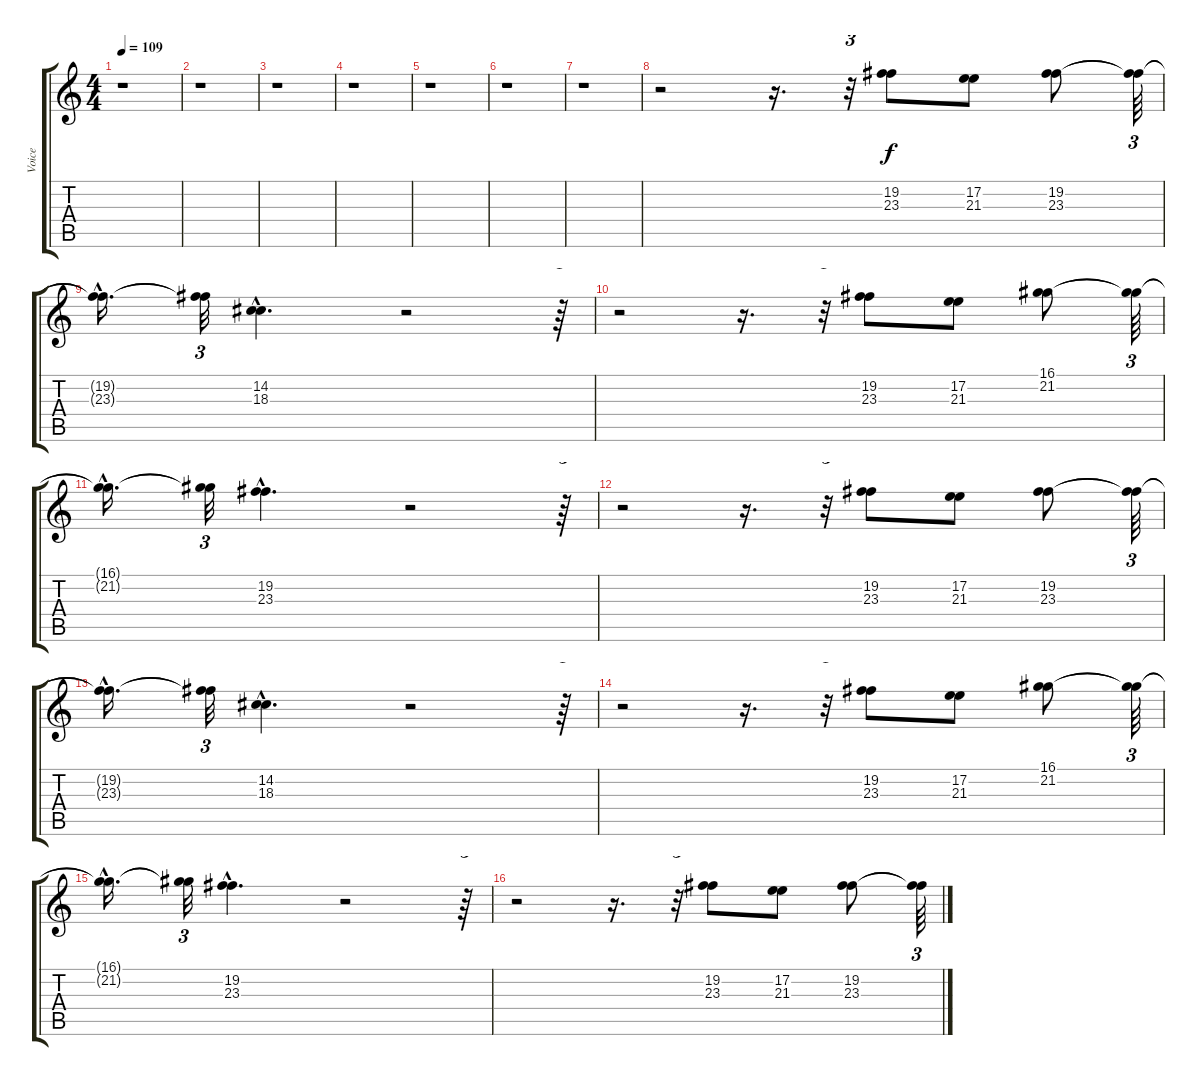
\track ("Voice" "Voice") {instrument synthbrass1}
\staff {score tabs}
\tuning (E4 B3 G3 D3 A2 E2) {hide}
\ts (4 4)
\tempo 109
\clef g2
\ks c
r.1{dy f} |
r.1 |
r.1 |
r.1 |
r.1 |
r.1 |
r.1 |
r.2 r.16{d} r.32{tu (3 2)} (19.2 23.3).8 (17.2 21.3).8 (19.2 23.3).8 (19.2{t} 23.3{t}).64{tu (3 2)} |
(19.2{hac t} 23.3{hac t}).16{d} (19.2{t} 23.3{t}).32{tu (3 2)} (14.2{hac} 18.3{hac}).4{d} r.2 r.64{tu (3 2)} |
r.2 r.16{d} r.32{tu (3 2)} (19.2 23.3).8 (17.2 21.3).8 (16.1 21.2).8 (16.1{t} 21.2{t}).64{tu (3 2)} |
(16.1{hac t} 21.2{hac t}).16{d} (16.1{t} 21.2{t}).32{tu (3 2)} (19.2{hac} 23.3{hac}).4{d} r.2 r.64{tu (3 2)} |
r.2 r.16{d} r.32{tu (3 2)} (19.2 23.3).8 (17.2 21.3).8 (19.2 23.3).8 (19.2{t} 23.3{t}).64{tu (3 2)} |
(19.2{hac t} 23.3{hac t}).16{d} (19.2{t} 23.3{t}).32{tu (3 2)} (14.2{hac} 18.3{hac}).4{d} r.2 r.64{tu (3 2)} |
r.2 r.16{d} r.32{tu (3 2)} (19.2 23.3).8 (17.2 21.3).8 (16.1 21.2).8 (16.1{t} 21.2{t}).64{tu (3 2)} |
(16.1{hac t} 21.2{hac t}).16{d} (16.1{t} 21.2{t}).32{tu (3 2)} (19.2{hac} 23.3{hac}).4{d} r.2 r.64{tu (3 2)} |
r.2 r.16{d} r.32{tu (3 2)} (19.2 23.3).8 (17.2 21.3).8 (19.2 23.3).8 (19.2{t} 23.3{t}).64{tu (3 2)}
